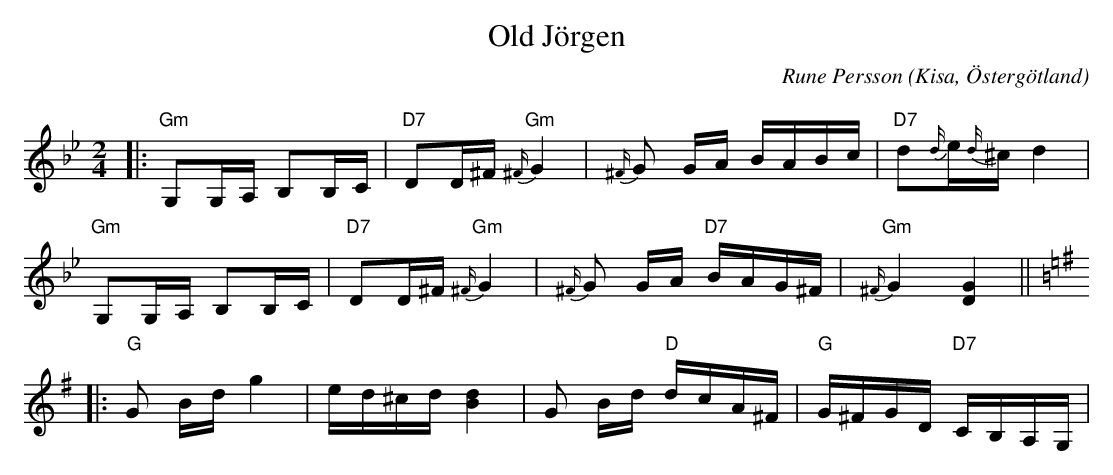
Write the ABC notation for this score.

X:1
T:Old Jörgen
C:Rune Persson
O:Kisa, Östergötland
Q:60
M:2/4
L:1/8
K:Gm
|:"Gm"G,G,/A,/ B,B,/C/|"D7"DD/^F/ "Gm"{^F/}G2|{^F/}G G/A/ B/A/B/c/|"D7"d{d/}e/{d/}^c/ d2|
"Gm"G,G,/A,/ B,B,/C/|"D7"DD/^F/ "Gm"{^F/}G2|{^F/}G G/A/"D7" B/A/G/^F/|"Gm"{^F/}G2 [DG]2||
[K:G]|:"G"G B/d/ g2|e/d/^c/d/ [dB]2|G B/d/ "D"d/c/A/^F/|"G"G/^F/G/D/ "D7"C/B,/A,/G,/|
